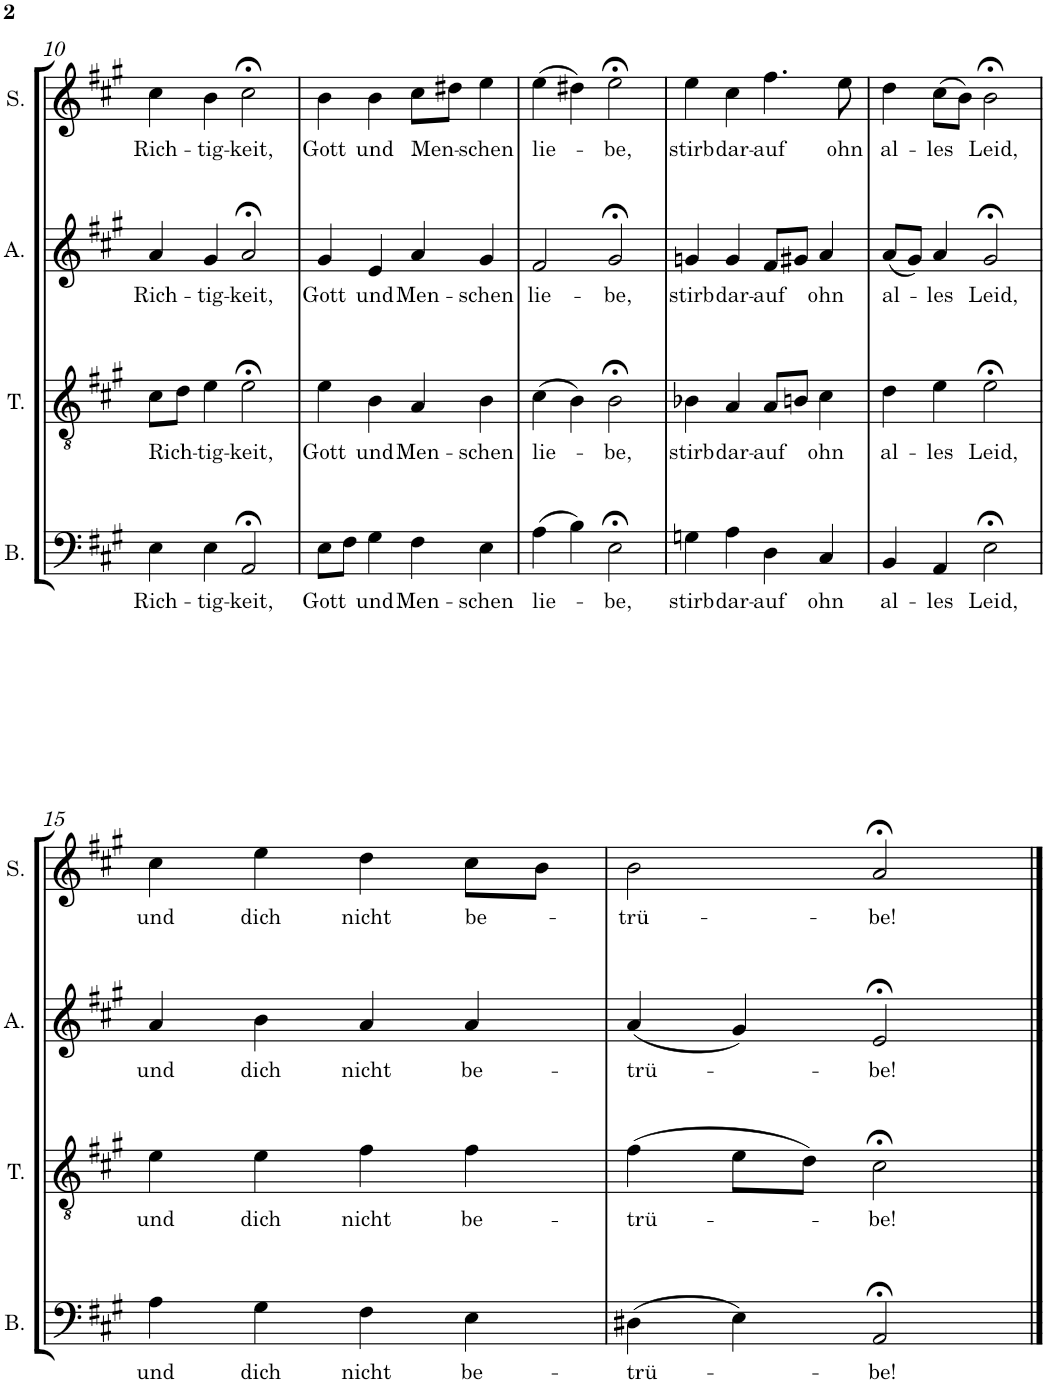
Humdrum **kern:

**kern	**text	**kern	**text	**kern	**text	**kern	**text
*part4	*part4	*part3	*part3	*part2	*part2	*part1	*part1
*staff4	*staff4	*staff3	*staff3	*staff2	*staff2	*staff1	*staff1
*I"Baß	*	*I"Tenor	*	*I"Alt	*	*I"Sopran	*
*I'B.	*	*I'T.	*	*I'A.	*	*I'S.	*
!!LO:PB:g=z
*clefF4	*	*clefGv2	*	*clefG2	*	*clefG2	*
*k[f#c#g#]	*	*k[f#c#g#]	*	*k[f#c#g#]	*	*k[f#c#g#]	*
*A:	*	*A:	*	*A:	*	*A:	*
*M4/4	*	*M4/4	*	*M4/4	*	*M4/4	*
=10	=10	=10	=10	=10	=10	=10	=10
!	!LO:LY:b	!	!LO:LY:b	!	!LO:LY:b	!	!LO:LY:b
4E\	Rich-	8c#\L	Rich-	4a/	Rich-	4cc#\	Rich-
.	.	8d\J	.	.	.	.	.
!	!LO:LY:b	!	!LO:LY:b	!	!LO:LY:b	!	!LO:LY:b
4E\	-tig-	4e\	-tig-	4g#/	-tig-	4b\	-tig-
!	!LO:LY:b	!	!LO:LY:b	!	!LO:LY:b	!	!LO:LY:b
2AA;</	-keit,	2e;<\	-keit,	2a;</	-keit,	2cc#;<\	-keit,
=11	=11	=11	=11	=11	=11	=11	=11
!	!LO:LY:b	!	!LO:LY:b	!	!LO:LY:b	!	!LO:LY:b
8E\L	Gott	4e\	Gott	4g#/	Gott	4b\	Gott
8F#\J	.	.	.	.	.	.	.
!	!LO:LY:b	!	!LO:LY:b	!	!LO:LY:b	!	!LO:LY:b
4G#\	und	4B\	und	4e/	und	4b\	und
!	!LO:LY:b	!	!LO:LY:b	!	!LO:LY:b	!	!LO:LY:b
4F#\	Men-	4A/	Men-	4a/	Men-	8cc#\L	Men-
.	.	.	.	.	.	8dd#X\J	.
!	!LO:LY:b	!	!LO:LY:b	!	!LO:LY:b	!	!LO:LY:b
4E\	-schen	4B\	-schen	4g#/	-schen	4ee\	-schen
=12	=12	=12	=12	=12	=12	=12	=12
!	!LO:LY:b	!	!LO:LY:b	!	!LO:LY:b	!	!LO:LY:b
(>4A\	lie-	(>4c#\	lie-	2f#/	lie-	(>4ee\	lie-
4B\)	.	4B\)	.	.	.	4dd#X\)	.
!	!LO:LY:b	!	!LO:LY:b	!	!LO:LY:b	!	!LO:LY:b
2E;<\	-be,	2B;<\	-be,	2g#;</	-be,	2ee;<\	-be,
=13	=13	=13	=13	=13	=13	=13	=13
!	!LO:LY:b	!	!LO:LY:b	!	!LO:LY:b	!	!LO:LY:b
4Gn\	stirb	4B-X\	stirb	4gn/	stirb	4ee\	stirb
!	!LO:LY:b	!	!LO:LY:b	!	!LO:LY:b	!	!LO:LY:b
4A\	dar-	4A/	dar-	4g/	dar-	4cc#\	dar-
!	!LO:LY:b	!	!LO:LY:b	!	!LO:LY:b	!	!LO:LY:b
4D\	-auf	8A/L	-auf	8f#/L	-auf	4.ff#\	-auf
.	.	8Bn/J	.	8g#X/J	.	.	.
!	!LO:LY:b	!	!LO:LY:b	!	!LO:LY:b	!	!
4C#/	ohn	4c#\	ohn	4a/	ohn	.	.
!	!	!	!	!	!	!	!LO:LY:b
.	.	.	.	.	.	8ee\	ohn
=14	=14	=14	=14	=14	=14	=14	=14
!	!LO:LY:b	!	!LO:LY:b	!	!LO:LY:b	!	!LO:LY:b
4BB/	al-	4d\	al-	(<8a/L	al-	4dd\	al-
.	.	.	.	8g#/J)	.	.	.
!	!LO:LY:b	!	!LO:LY:b	!	!LO:LY:b	!	!LO:LY:b
4AA/	-les	4e\	-les	4a/	-les	(>8cc#\L	-les
.	.	.	.	.	.	8b\J)	.
!	!LO:LY:b	!	!LO:LY:b	!	!LO:LY:b	!	!LO:LY:b
2E;<\	Leid,	2e;<\	Leid,	2g#;</	Leid,	2b;<\	Leid,
!!LO:LB:g=z
=15	=15	=15	=15	=15	=15	=15	=15
!	!LO:LY:b	!	!LO:LY:b	!	!LO:LY:b	!	!LO:LY:b
4A\	und	4e\	und	4a/	und	4cc#\	und
!	!LO:LY:b	!	!LO:LY:b	!	!LO:LY:b	!	!LO:LY:b
4G#\	dich	4e\	dich	4b\	dich	4ee\	dich
!	!LO:LY:b	!	!LO:LY:b	!	!LO:LY:b	!	!LO:LY:b
4F#\	nicht	4f#\	nicht	4a/	nicht	4dd\	nicht
!	!LO:LY:b	!	!LO:LY:b	!	!LO:LY:b	!	!LO:LY:b
4E\	be-	4f#\	be-	4a/	be-	8cc#\L	be-
.	.	.	.	.	.	8b\J	.
=16	=16	=16	=16	=16	=16	=16	=16
!	!LO:LY:b	!	!LO:LY:b	!	!LO:LY:b	!	!LO:LY:b
(>4D#X\	-trü-	(>4f#\	-trü-	(<4a/	-trü-	2b\	-trü-
4E\)	.	8e\L	.	4g#/)	.	.	.
.	.	8d\J)	.	.	.	.	.
!	!LO:LY:b	!	!LO:LY:b	!	!LO:LY:b	!	!LO:LY:b
2AA;</	-be!	2c#;<\	-be!	2e;</	-be!	2a;</	-be!
==	==	==	==	==	==	==	==
*-	*-	*-	*-	*-	*-	*-	*-
